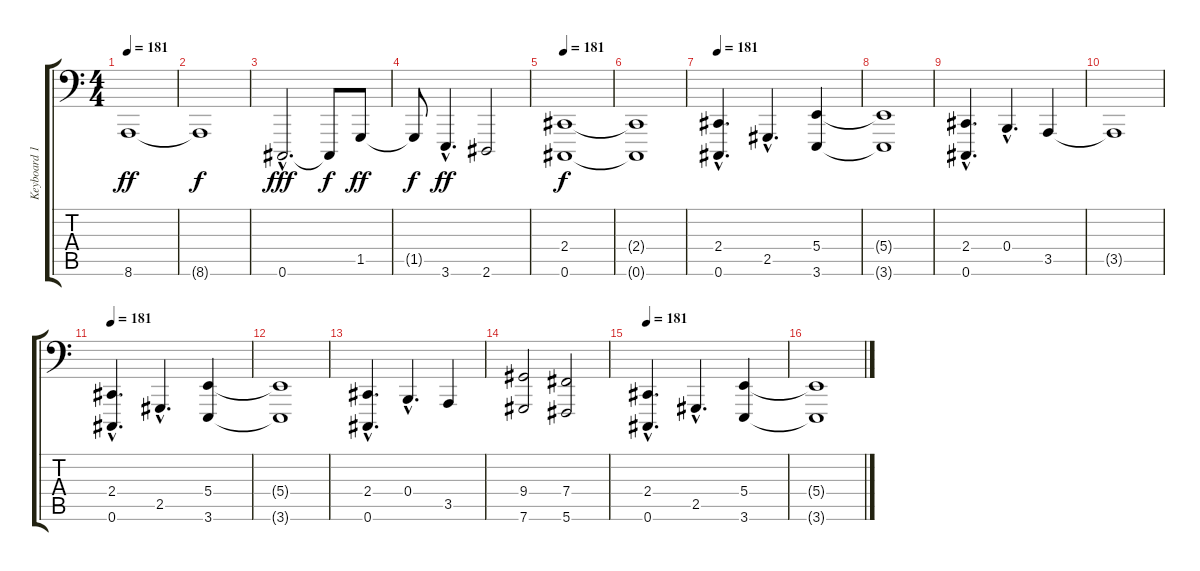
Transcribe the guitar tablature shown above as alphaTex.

\track ("Keyboard 1" "Keyboard 1") {instrument stringensemble1}
\staff {score tabs}
\tuning (Db3 Ab2 E2 B1 Gb1 Db1) {hide}
\ts (4 4)
\tempo 181
\clef f4
\ks c
8.6.1{dy ff} |
8.6{t}.1{dy f} |
0.6{hac}.2{d dy fff} 0.6{t}.8{dy f} 1.5.8{dy ff} |
1.5{t}.8{dy f} 3.6{hac}.4{d dy ff} 2.6.2 |
\tempo 181
(2.4 0.6).1{dy f} |
(2.4{t} 0.6{t}).1 |
\tempo 181
(2.4{hac} 0.6{hac}).4{d instrument choiraahs} 2.5{hac}.4{d} (5.4 3.6).4 |
(5.4{t} 3.6{t}).1 |
(2.4{hac} 0.6{hac}).4{d} 0.4{hac}.4{d} 3.5.4 |
3.5{t}.1 |
\tempo 181
(2.4{hac} 0.6{hac}).4{d} 2.5{hac}.4{d} (5.4 3.6).4 |
(5.4{t} 3.6{t}).1 |
(2.4{hac} 0.6{hac}).4{d} 0.4{hac}.4{d} 3.5.4 |
(9.4 7.6).2 (7.4 5.6).2 |
\tempo 181
(2.4{hac} 0.6{hac}).4{d} 2.5{hac}.4{d} (5.4 3.6).4 |
(5.4{t} 3.6{t}).1
